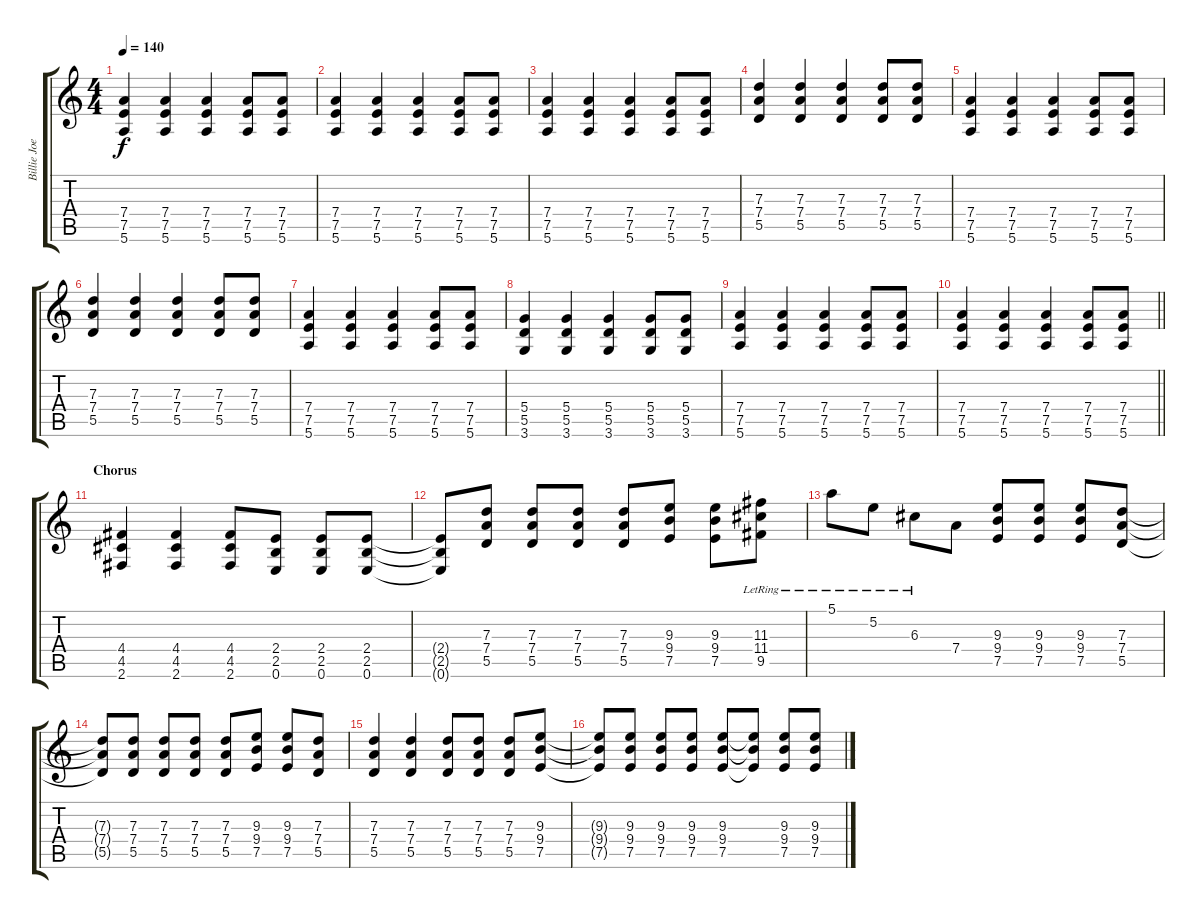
\track ("Billie Joe Armstrong (Guitar Double)" "Billie Joe") {instrument distortionguitar}
\staff {score tabs}
\tuning (E4 B3 G3 D3 A2 E2) {hide}
\ts (4 4)
\tempo 140
\clef g2
\ks c
(7.4 7.5 5.6).4{dy f} (7.4 7.5 5.6).4 (7.4 7.5 5.6).4 (7.4 7.5 5.6).8 (7.4 7.5 5.6).8 |
(7.4 7.5 5.6).4 (7.4 7.5 5.6).4 (7.4 7.5 5.6).4 (7.4 7.5 5.6).8 (7.4 7.5 5.6).8 |
(7.4 7.5 5.6).4 (7.4 7.5 5.6).4 (7.4 7.5 5.6).4 (7.4 7.5 5.6).8 (7.4 7.5 5.6).8 |
(7.3 7.4 5.5).4 (7.3 7.4 5.5).4 (7.3 7.4 5.5).4 (7.3 7.4 5.5).8 (7.3 7.4 5.5).8 |
(7.4 7.5 5.6).4 (7.4 7.5 5.6).4 (7.4 7.5 5.6).4 (7.4 7.5 5.6).8 (7.4 7.5 5.6).8 |
(7.3 7.4 5.5).4 (7.3 7.4 5.5).4 (7.3 7.4 5.5).4 (7.3 7.4 5.5).8 (7.3 7.4 5.5).8 |
(7.4 7.5 5.6).4 (7.4 7.5 5.6).4 (7.4 7.5 5.6).4 (7.4 7.5 5.6).8 (7.4 7.5 5.6).8 |
(5.4 5.5 3.6).4 (5.4 5.5 3.6).4 (5.4 5.5 3.6).4 (5.4 5.5 3.6).8 (5.4 5.5 3.6).8 |
(7.4 7.5 5.6).4 (7.4 7.5 5.6).4 (7.4 7.5 5.6).4 (7.4 7.5 5.6).8 (7.4 7.5 5.6).8 |
\barLineRight lightlight
(7.4 7.5 5.6).4 (7.4 7.5 5.6).4 (7.4 7.5 5.6).4 (7.4 7.5 5.6).8 (7.4 7.5 5.6).8 |
\section ("" "Chorus")
(4.4 4.5 2.6).4 (4.4 4.5 2.6).4 (4.4 4.5 2.6).8 (2.4 2.5 0.6).8 (2.4 2.5 0.6).8 (2.4 2.5 0.6).8 |
(2.4{t} 2.5{t} 0.6{t}).8 (7.3 7.4 5.5).8 (7.3 7.4 5.5).8 (7.3 7.4 5.5).8 (7.3 7.4 5.5).8 (9.3 9.4 7.5).8 (9.3 9.4 7.5).8 (11.3{lr} 11.4{lr} 9.5{lr}).8 |
5.1{lr}.8 5.2{lr}.8 6.3{lr}.8 7.4.8 (9.3 9.4 7.5).8 (9.3 9.4 7.5).8 (9.3 9.4 7.5).8 (7.3 7.4 5.5).8 |
(7.3{t} 7.4{t} 5.5{t}).8 (7.3 7.4 5.5).8 (7.3 7.4 5.5).8 (7.3 7.4 5.5).8 (7.3 7.4 5.5).8 (9.3 9.4 7.5).8 (9.3 9.4 7.5).8 (7.3 7.4 5.5).8 |
(7.3 7.4 5.5).4 (7.3 7.4 5.5).4 (7.3 7.4 5.5).8 (7.3 7.4 5.5).8 (7.3 7.4 5.5).8 (9.3 9.4 7.5).8 |
(9.3{t} 9.4{t} 7.5{t}).8 (9.3 9.4 7.5).8 (9.3 9.4 7.5).8 (9.3 9.4 7.5).8 (9.3 9.4 7.5).8 (9.3{t} 9.4{t} 7.5{t}).8 (9.3 9.4 7.5).8 (9.3 9.4 7.5).8
